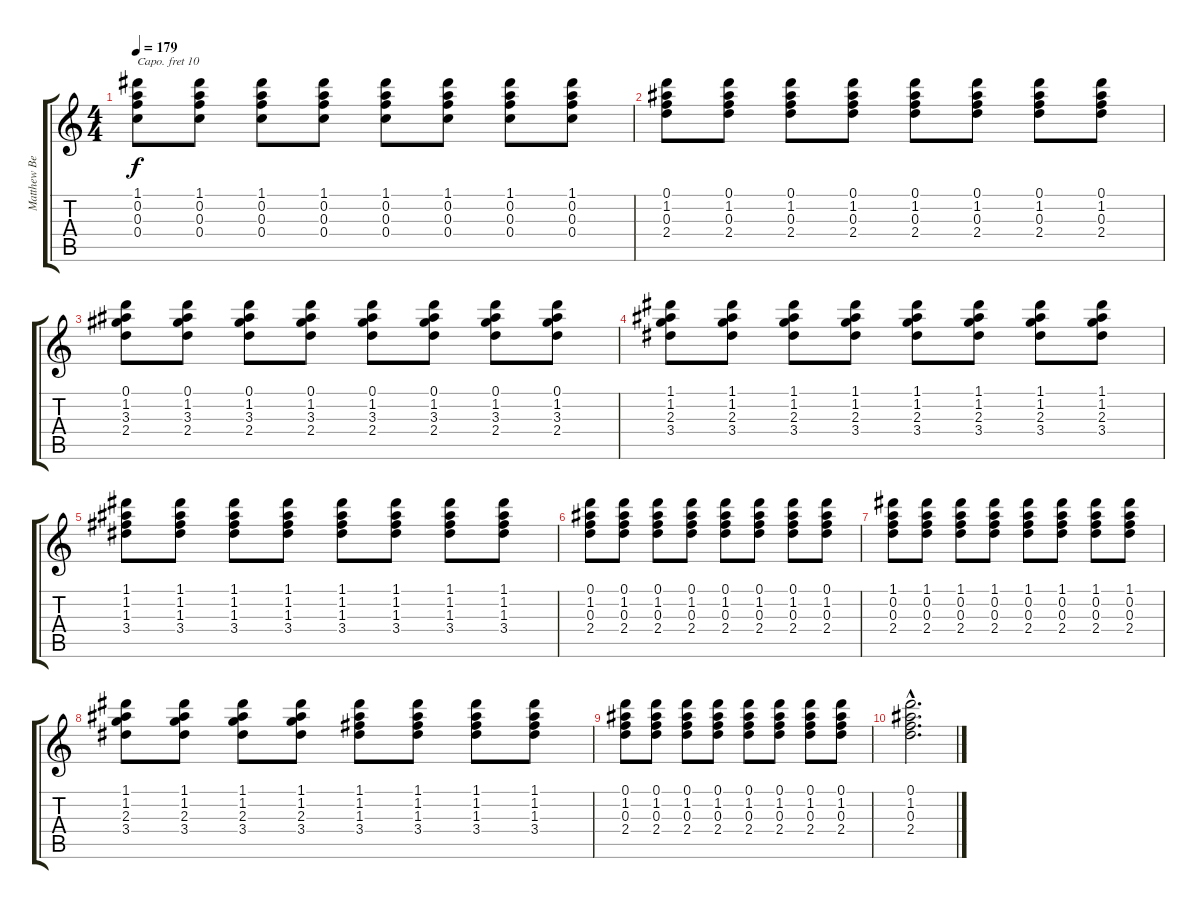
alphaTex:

\track ("Matthew Bellamy" "Matthew Be") {instrument distortionguitar}
\staff {score tabs}
\capo 10
\tuning (E4 B3 G3 D3 A2 E2) {hide}
\ts (4 4)
\tempo 179
\clef g2
\ks c
(1.1 0.2 0.3 0.4).8{dy f} (1.1 0.2 0.3 0.4).8 (1.1 0.2 0.3 0.4).8 (1.1 0.2 0.3 0.4).8 (1.1 0.2 0.3 0.4).8 (1.1 0.2 0.3 0.4).8 (1.1 0.2 0.3 0.4).8 (1.1 0.2 0.3 0.4).8 |
(0.1 1.2 0.3 2.4).8 (0.1 1.2 0.3 2.4).8 (0.1 1.2 0.3 2.4).8 (0.1 1.2 0.3 2.4).8 (0.1 1.2 0.3 2.4).8 (0.1 1.2 0.3 2.4).8 (0.1 1.2 0.3 2.4).8 (0.1 1.2 0.3 2.4).8 |
(0.1 1.2 3.3 2.4).8 (0.1 1.2 3.3 2.4).8 (0.1 1.2 3.3 2.4).8 (0.1 1.2 3.3 2.4).8 (0.1 1.2 3.3 2.4).8 (0.1 1.2 3.3 2.4).8 (0.1 1.2 3.3 2.4).8 (0.1 1.2 3.3 2.4).8 |
(1.1 1.2 2.3 3.4).8 (1.1 1.2 2.3 3.4).8 (1.1 1.2 2.3 3.4).8 (1.1 1.2 2.3 3.4).8 (1.1 1.2 2.3 3.4).8 (1.1 1.2 2.3 3.4).8 (1.1 1.2 2.3 3.4).8 (1.1 1.2 2.3 3.4).8 |
(1.1 1.2 1.3 3.4).8 (1.1 1.2 1.3 3.4).8 (1.1 1.2 1.3 3.4).8 (1.1 1.2 1.3 3.4).8 (1.1 1.2 1.3 3.4).8 (1.1 1.2 1.3 3.4).8 (1.1 1.2 1.3 3.4).8 (1.1 1.2 1.3 3.4).8 |
(0.1 1.2 0.3 2.4).8 (0.1 1.2 0.3 2.4).8 (0.1 1.2 0.3 2.4).8 (0.1 1.2 0.3 2.4).8 (0.1 1.2 0.3 2.4).8 (0.1 1.2 0.3 2.4).8 (0.1 1.2 0.3 2.4).8 (0.1 1.2 0.3 2.4).8 |
(1.1 0.2 0.3 2.4).8 (1.1 0.2 0.3 2.4).8 (1.1 0.2 0.3 2.4).8 (1.1 0.2 0.3 2.4).8 (1.1 0.2 0.3 2.4).8 (1.1 0.2 0.3 2.4).8 (1.1 0.2 0.3 2.4).8 (1.1 0.2 0.3 2.4).8 |
(1.1 1.2 2.3 3.4).8 (1.1 1.2 2.3 3.4).8 (1.1 1.2 2.3 3.4).8 (1.1 1.2 2.3 3.4).8 (1.1 1.2 1.3 3.4).8 (1.1 1.2 1.3 3.4).8 (1.1 1.2 1.3 3.4).8 (1.1 1.2 1.3 3.4).8 |
(0.1 1.2 0.3 2.4).8 (0.1 1.2 0.3 2.4).8 (0.1 1.2 0.3 2.4).8 (0.1 1.2 0.3 2.4).8 (0.1 1.2 0.3 2.4).8 (0.1 1.2 0.3 2.4).8 (0.1 1.2 0.3 2.4).8 (0.1 1.2 0.3 2.4).8 |
(0.1{hac} 1.2{hac} 0.3{hac} 2.4{hac}).2{d}
